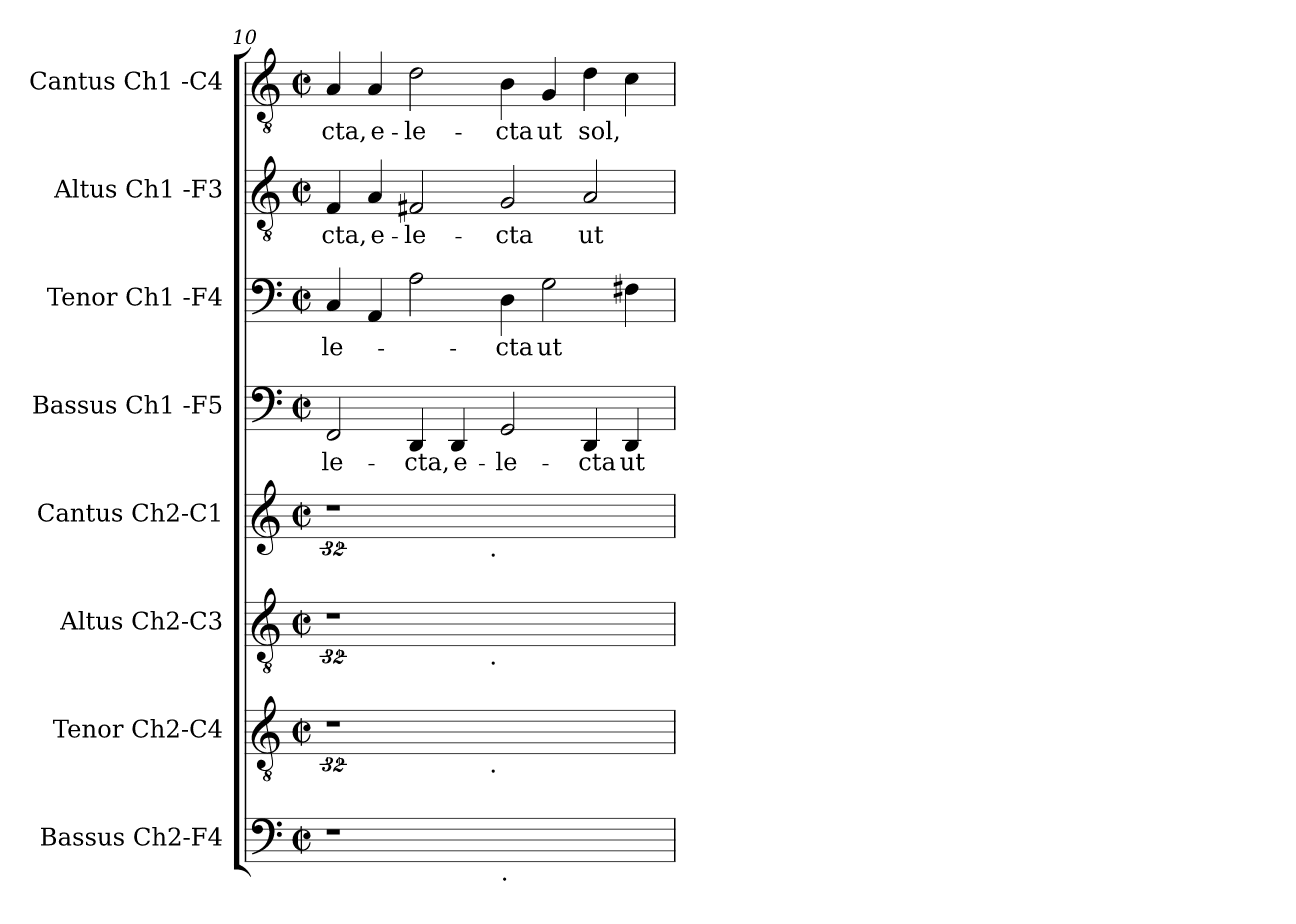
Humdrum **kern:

**kern	**kern	**kern	**kern	**kern	**text	**kern	**text	**kern	**text	**kern	**text
*part8	*part7	*part6	*part5	*part4	*part4	*part3	*part3	*part2	*part2	*part1	*part1
*staff8	*staff7	*staff6	*staff5	*staff4	*staff4	*staff3	*staff3	*staff2	*staff2	*staff1	*staff1
*I"Bassus Ch2-F4	*I"Tenor Ch2-C4	*I"Altus Ch2-C3	*I"Cantus Ch2-C1	*I"Bassus Ch1 -F5	*	*I"Tenor Ch1 -F4	*	*I"Altus Ch1 -F3	*	*I"Cantus Ch1 -C4	*
*I'B2	*I'T2	*I'A2	*I'C2	*I'B1	*	*I'T1	*	*I'A1	*	*I'C1	*
!!LO:LB:g=z
*clefF4	*clefGv2	*clefGv2	*clefG2	*clefF4	*	*clefF4	*	*clefGv2	*	*clefGv2	*
*k[]	*k[]	*k[]	*k[]	*k[]	*	*k[]	*	*k[]	*	*k[]	*
*M2/2	*M2/2	*M2/2	*M2/2	*M2/2	*	*M2/2	*	*M2/2	*	*M2/2	*
*met(c|)	*met(c|)	*met(c|)	*met(c|)	*met(c|)	*	*met(c|)	*	*met(c|)	*	*met(c|)	*
=10	=10	=10	=10	=10	=10	=10	=10	=10	=10	=10	=10
!	!	!	!	!	!LO:LY:b	!	!LO:LY:b	!	!LO:LY:b	!	!LO:LY:b
1r	32%31r	32%31r	32%31r	2FF/	-le-	4C/	-le-	4F/	-cta,	4A/	-cta,
!	!	!	!	!	!	!	!	!	!LO:LY:b	!	!LO:LY:b
.	.	.	.	.	.	4AA/	.	4A/	e-	4A/	e-
!	!	!	!	!	!LO:LY:b	!	!	!	!LO:LY:b	!	!LO:LY:b
.	.	.	.	4DD/	-cta,	2A\	.	2F#X/	-le-	2d\	-le-
!	!	!	!	!	!LO:LY:b	!	!	!	!	!	!
.	.	.	.	4DD/	e-	.	.	.	.	.	.
!	!	!	!LO:TX:b:t=.	!	!	!	!	!	!	!	!
!	!	!LO:TX:b:t=.	!	!	!	!	!	!	!	!	!
!	!LO:TX:b:t=.	!	!	!	!	!	!	!	!	!	!
.	1ryy	1ryy	1ryy	.	.	.	.	.	.	.	.
!LO:TX:b:t=.	!	!	!	!	!	!	!	!	!	!	!
!	!	!	!	!	!LO:LY:b	!	!LO:LY:b	!	!LO:LY:b	!	!LO:LY:b
1ryy	.	.	.	2GG/	-le-	4D\	-cta	2G/	-cta	4B\	-cta
!	!	!	!	!	!	!	!LO:LY:b	!	!	!	!LO:LY:b
.	.	.	.	.	.	2G\	ut	.	.	4G/	ut
!	!	!	!	!	!LO:LY:b	!	!	!	!LO:LY:b	!	!LO:LY:b
.	.	.	.	4DD/	-cta	.	.	2A/	ut	4d\	sol,
!	!	!	!	!	!LO:LY:b	!	!	!	!	!	!
.	.	.	.	4DD/	ut	4F#X\	.	.	.	4c\	.
.	32ryy	32ryy	32ryy	.	.	.	.	.	.	.	.
=	=	=	=	=	=	=	=	=	=	=	=
*-	*-	*-	*-	*-	*-	*-	*-	*-	*-	*-	*-
